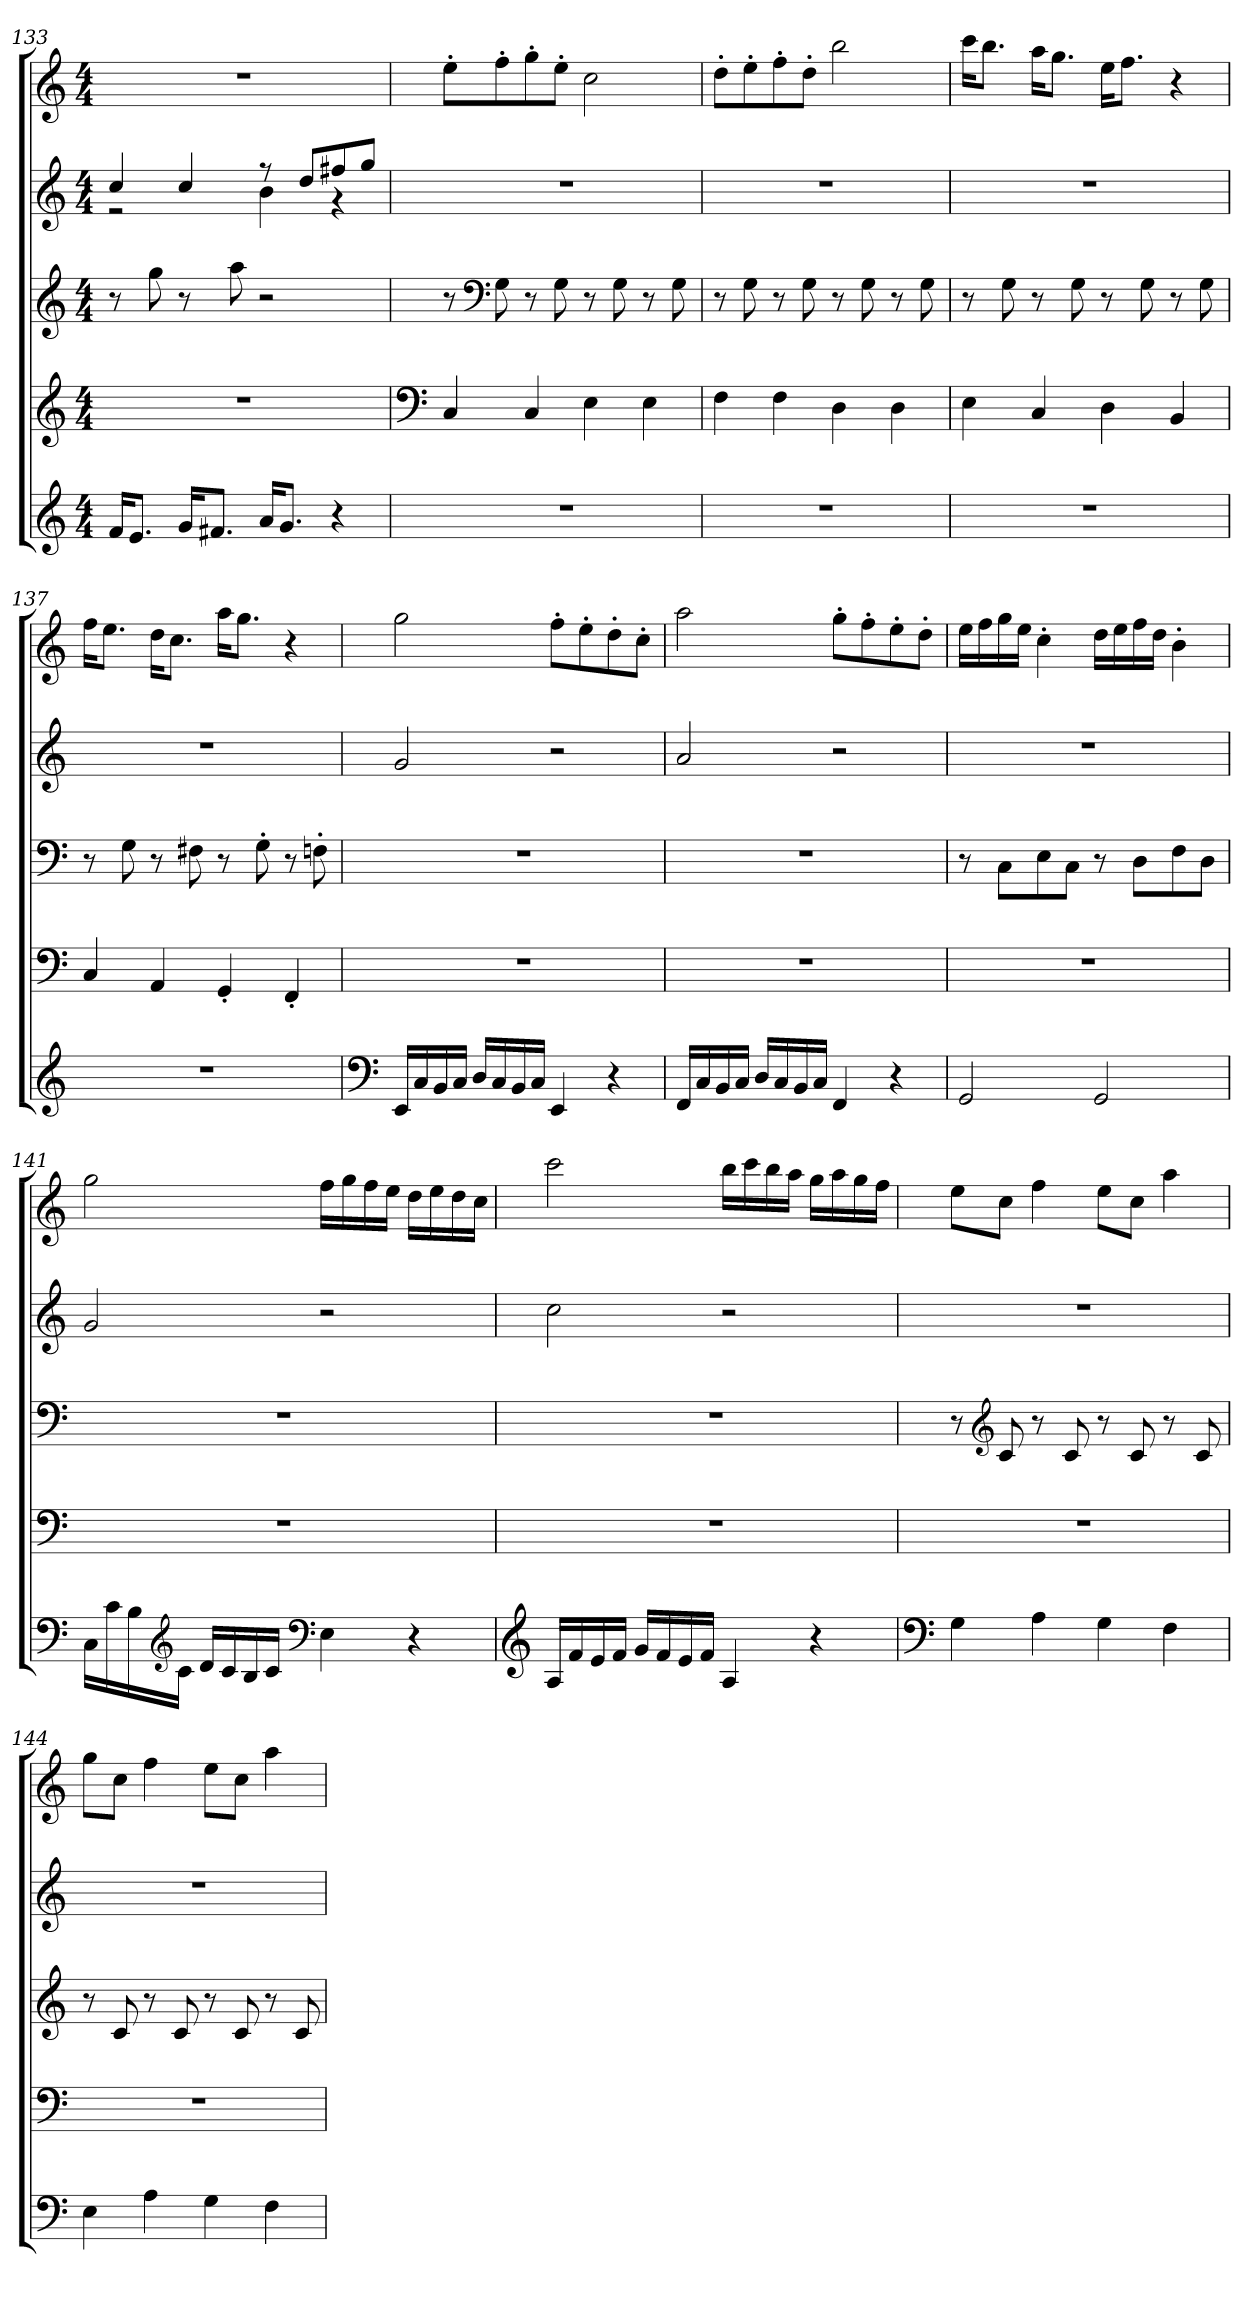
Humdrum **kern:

**kern	**kern	**kern	**kern	**kern
*part5	*part4	*part3	*part2	*part1
*staff5	*staff4	*staff3	*staff2	*staff1
*clefG2	*clefG2	*clefG2	*clefG2	*clefG2
*k[]	*k[]	*k[]	*k[]	*k[]
*M4/4	*M4/4	*M4/4	*M4/4	*M4/4
=133	=133	=133	=133	=133
*	*	*	*^	*
16f/KL	1r	8r	4cc/	2r	1r
8.e/J	.	.	.	.	.
.	.	8gg\	.	.	.
16g/KL	.	8r	4cc/	.	.
8.f#X/J	.	.	.	.	.
.	.	8aa\	.	.	.
16a/KL	.	2r	8r	4b\	.
8.g/J	.	.	.	.	.
.	.	.	8dd/L	.	.
4r	.	.	8ff#X/	4r	.
.	.	.	8gg/J	.	.
*	*	*	*v	*v	*
!!LO:LB:g=z
=134	=134	=134	=134	=134
*	*clefF4	*	*	*
*	*	*	*	*MM170
1r	4C/	8r	1r	8ee'\L
*	*	*clefF4	*	*
.	.	8G\	.	8ff'\
.	4C/	8r	.	8gg'\
.	.	8G\	.	8ee'\J
.	4E\	8r	.	2cc\
.	.	8G\	.	.
.	4E\	8r	.	.
.	.	8G\	.	.
=135	=135	=135	=135	=135
1r	4F\	8r	1r	8dd'\L
.	.	8G\	.	8ee'\
.	4F\	8r	.	8ff'\
.	.	8G\	.	8dd'\J
.	4D\	8r	.	2bb\
.	.	8G\	.	.
.	4D\	8r	.	.
.	.	8G\	.	.
=136	=136	=136	=136	=136
1r	4E\	8r	1r	16ccc\KL
.	.	.	.	8.bb\J
.	.	8G\	.	.
.	4C/	8r	.	16aa\KL
.	.	.	.	8.gg\J
.	.	8G\	.	.
.	4D\	8r	.	16ee\KL
.	.	.	.	8.ff\J
.	.	8G\	.	.
.	4BB/	8r	.	4r
.	.	8G\	.	.
=137	=137	=137	=137	=137
1r	4C/	8r	1r	16ff\KL
.	.	.	.	8.ee\J
.	.	8G\	.	.
.	4AA/	8r	.	16dd\KL
.	.	.	.	8.cc\J
.	.	8F#X\	.	.
.	4GG'/	8r	.	16aa\KL
.	.	.	.	8.gg\J
.	.	8G'\	.	.
.	4FF'/	8r	.	4r
.	.	8Fn'\	.	.
!!LO:PB:g=z
=138	=138	=138	=138	=138
*clefF4	*	*	*	*
*	*	*	*	*MM170
16EE/LL	1r	1r	2g/	2gg\
16C/	.	.	.	.
16BB/	.	.	.	.
16C/JJ	.	.	.	.
16D/LL	.	.	.	.
16C/	.	.	.	.
16BB/	.	.	.	.
16C/JJ	.	.	.	.
4EE/	.	.	2r	8ff'\L
.	.	.	.	8ee'\
4r	.	.	.	8dd'\
.	.	.	.	8cc'\J
=139	=139	=139	=139	=139
16FF/LL	1r	1r	2a/	2aa\
16C/	.	.	.	.
16BB/	.	.	.	.
16C/JJ	.	.	.	.
16D/LL	.	.	.	.
16C/	.	.	.	.
16BB/	.	.	.	.
16C/JJ	.	.	.	.
4FF/	.	.	2r	8gg'\L
.	.	.	.	8ff'\
4r	.	.	.	8ee'\
.	.	.	.	8dd'\J
=140	=140	=140	=140	=140
2GG/	1r	8r	1r	16ee\LL
.	.	.	.	16ff\
.	.	8C\L	.	16gg\
.	.	.	.	16ee\JJ
.	.	8E\	.	4cc'\
.	.	8C\J	.	.
2GG/	.	8r	.	16dd\LL
.	.	.	.	16ee\
.	.	8D\L	.	16ff\
.	.	.	.	16dd\JJ
.	.	8F\	.	4b'\
.	.	8D\J	.	.
!!LO:LB:g=z
=141	=141	=141	=141	=141
*	*	*	*	*MM170
16C\LL	1r	1r	2g/	2gg\
16c\	.	.	.	.
16B\	.	.	.	.
*clefG2	*	*	*	*
16c\JJ	.	.	.	.
16d/LL	.	.	.	.
16c/	.	.	.	.
16B/	.	.	.	.
16c/JJ	.	.	.	.
*clefF4	*	*	*	*
4E\	.	.	2r	16ff\LL
.	.	.	.	16gg\
.	.	.	.	16ff\
.	.	.	.	16ee\JJ
4r	.	.	.	16dd\LL
.	.	.	.	16ee\
.	.	.	.	16dd\
.	.	.	.	16cc\JJ
=142	=142	=142	=142	=142
*clefG2	*	*	*	*
16A/LL	1r	1r	2cc\	2ccc\
16f/	.	.	.	.
16e/	.	.	.	.
16f/JJ	.	.	.	.
16g/LL	.	.	.	.
16f/	.	.	.	.
16e/	.	.	.	.
16f/JJ	.	.	.	.
4A/	.	.	2r	16bb\LL
.	.	.	.	16ccc\
.	.	.	.	16bb\
.	.	.	.	16aa\JJ
4r	.	.	.	16gg\LL
.	.	.	.	16aa\
.	.	.	.	16gg\
.	.	.	.	16ff\JJ
!!LO:PB:g=z
=143	=143	=143	=143	=143
*clefF4	*	*	*	*
4G\	1r	8r	1r	8ee\L
*	*	*clefG2	*	*
.	.	8c/	.	8cc\J
4A\	.	8r	.	4ff\
.	.	8c/	.	.
4G\	.	8r	.	8ee\L
.	.	8c/	.	8cc\J
4F\	.	8r	.	4aa\
.	.	8c/	.	.
=144	=144	=144	=144	=144
4E\	1r	8r	1r	8gg\L
.	.	8c/	.	8cc\J
4A\	.	8r	.	4ff\
.	.	8c/	.	.
4G\	.	8r	.	8ee\L
.	.	8c/	.	8cc\J
4F\	.	8r	.	4aa\
.	.	8c/	.	.
=	=	=	=	=
*-	*-	*-	*-	*-
